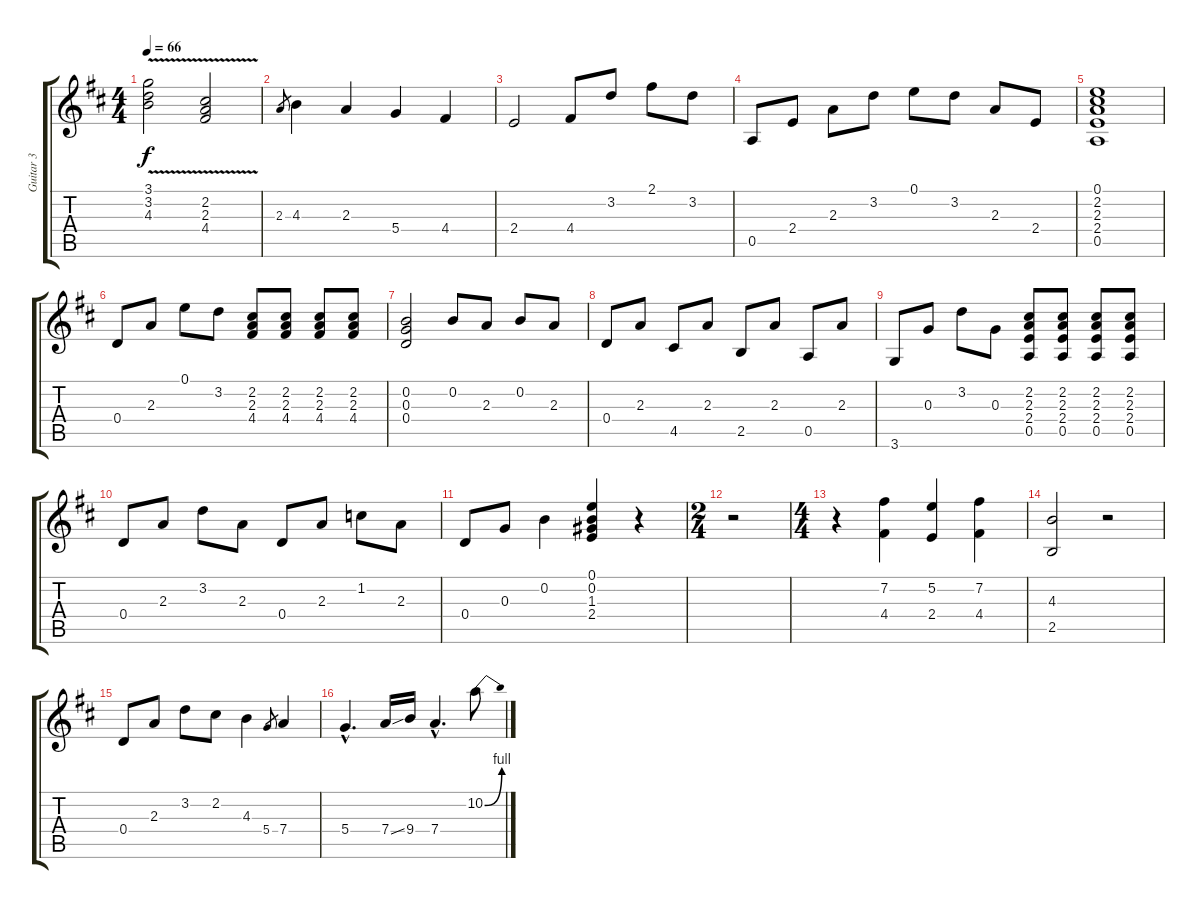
\track ("Guitar 3" "Guitar 3") {instrument electricguitarjazz}
\staff {score tabs}
\tuning (E4 B3 G3 D3 A2 E2) {hide}
\ts (4 4)
\tempo 66
\clef g2
\ks d
(3.1 3.2 4.3{v}).2{dy f} (2.2 2.3{v} 4.4).2 |
2.3.8{gr} 4.3.4 2.3.4 5.4.4 4.4.4 |
2.4.2 4.4.8 3.2.8 2.1.8 3.2.8 |
0.5.8 2.4.8 2.3.8 3.2.8 0.1.8 3.2.8 2.3.8 2.4.8 |
(0.1 2.2 2.3 2.4 0.5).1 |
0.4.8 2.3.8 0.1.8 3.2.8 (2.2 2.3 4.4).8 (2.2 2.3 4.4).8 (2.2 2.3 4.4).8 (2.2 2.3 4.4).8 |
(0.2 0.3 0.4).2 0.2.8 2.3.8 0.2.8 2.3.8 |
0.4.8 2.3.8 4.5.8 2.3.8 2.5.8 2.3.8 0.5.8 2.3.8 |
3.6.8 0.3.8 3.2.8 0.3.8 (2.2 2.3 2.4 0.5).8 (2.2 2.3 2.4 0.5).8 (2.2 2.3 2.4 0.5).8 (2.2 2.3 2.4 0.5).8 |
0.4.8 2.3.8 3.2.8 2.3.8 0.4.8 2.3.8 1.2.8 2.3.8 |
0.4.8 0.3.8 0.2.4 (0.1 0.2 1.3 2.4).4 r.4 |
\ts (2 4)
r.2 |
\ts (4 4)
r.4 (7.2 4.4).4 (5.2 2.4).4 (7.2 4.4).4 |
(4.3 2.5).2 r.2 |
0.4.8 2.3.8 3.2.8 2.2.8 4.3.4 5.4.8{gr} 7.4.4 |
5.4{hac}.4{d} 7.4{ss}.16 9.4.16 7.4{hac}.4{d} 10.2{be (bend 0 0 60 4)}.8
